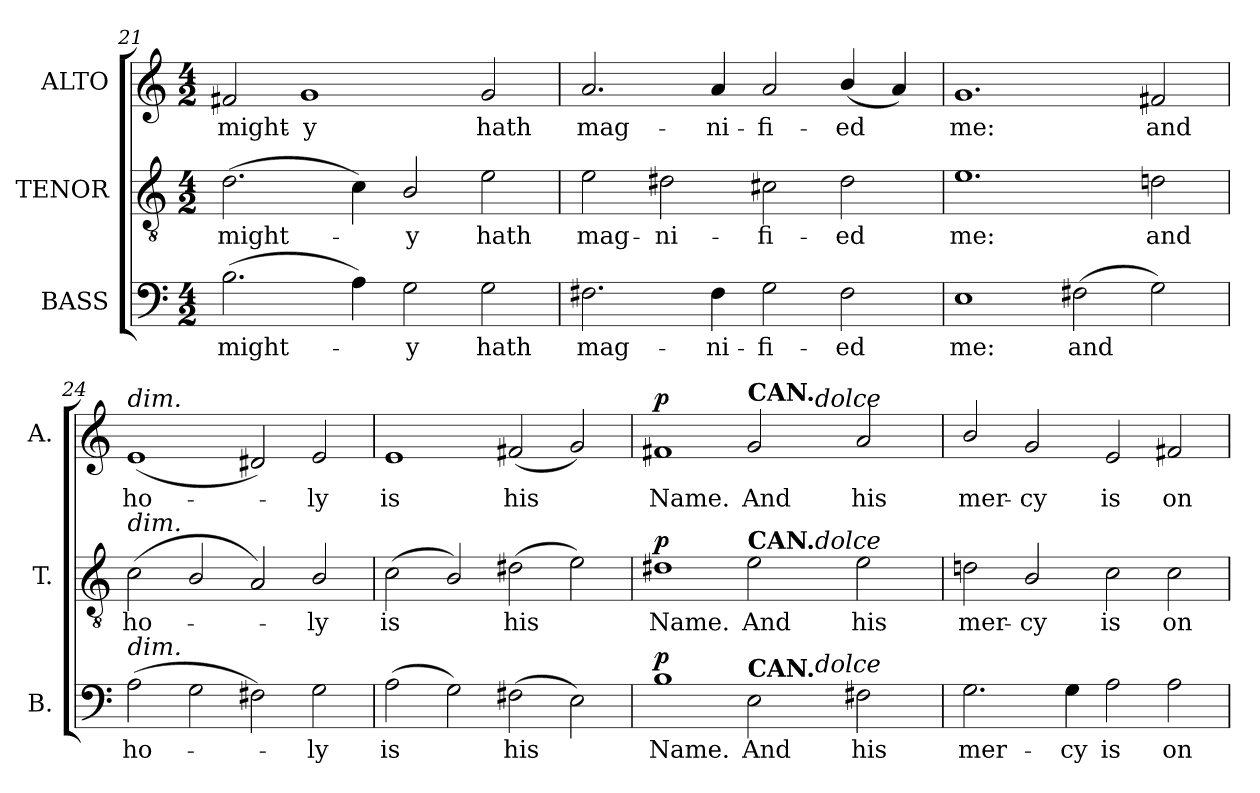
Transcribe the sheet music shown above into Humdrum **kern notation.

**kern	**text	**dynam	**kern	**text	**dynam	**kern	**text	**dynam
*part3	*part3	*part3	*part2	*part2	*part2	*part1	*part1	*part1
*staff3	*staff3	*staff3	*staff2	*staff2	*staff2	*staff1	*staff1	*staff1
*I"BASS	*	*	*I"TENOR	*	*	*I"ALTO	*	*
*I'B.	*	*	*I'T.	*	*	*I'A.	*	*
!!LO:LB:g=z
*clefF4	*	*	*clefGv2	*	*	*clefG2	*	*
*	*	*	*ITrd7c12	*	*	*	*	*
*k[]	*	*	*k[]	*	*	*k[]	*	*
*C:	*	*	*C:	*	*	*C:	*	*
*M4/2	*	*	*M4/2	*	*	*M4/2	*	*
=21	=21	=21	=21	=21	=21	=21	=21	=21
!	!LO:LY:b:color=#000000	!	!	!	!	!	!	!
!	!	!	!	!LO:LY:b:color=#000000	!	!	!	!
!	!	!	!	!	!	!	!LO:LY:b:color=#000000	!
(2.Bi\	might-	.	(2.Di\	might-	.	2f#i/	might-	.
!	!	!	!	!	!	!	!LO:LY:b:color=#000000	!
.	.	.	.	.	.	1gi	-y	.
4Ai\)	.	.	4Ci\)	.	.	.	.	.
!	!LO:LY:b:color=#000000	!	!	!	!	!	!	!
!	!	!	!	!LO:LY:b:color=#000000	!	!	!	!
2Gi\	-y	.	2BBi/	-y	.	.	.	.
!	!LO:LY:b:color=#000000	!	!	!	!	!	!	!
!	!	!	!	!LO:LY:b:color=#000000	!	!	!	!
!	!	!	!	!	!	!	!LO:LY:b:color=#000000	!
2Gi\	hath	.	2Ei\	hath	.	2gi/	hath	.
=22	=22	=22	=22	=22	=22	=22	=22	=22
!	!LO:LY:b:color=#000000	!	!	!	!	!	!	!
!	!	!	!	!LO:LY:b:color=#000000	!	!	!	!
!	!	!	!	!	!	!	!LO:LY:b:color=#000000	!
2.F#i\	mag-	.	2Ei\	mag-	.	2.ai/	mag-	.
!	!	!	!	!LO:LY:b:color=#000000	!	!	!	!
.	.	.	2D#Xi\	-ni-	.	.	.	.
!	!LO:LY:b:color=#000000	!	!	!	!	!	!	!
!	!	!	!	!	!	!	!LO:LY:b:color=#000000	!
4F#i\	-ni-	.	.	.	.	4ai/	-ni-	.
!	!LO:LY:b:color=#000000	!	!	!	!	!	!	!
!	!	!	!	!LO:LY:b:color=#000000	!	!	!	!
!	!	!	!	!	!	!	!LO:LY:b:color=#000000	!
2Gi\	-fi-	.	2C#Xi\	-fi-	.	2ai/	-fi-	.
!	!LO:LY:b:color=#000000	!	!	!	!	!	!	!
!	!	!	!	!LO:LY:b:color=#000000	!	!	!	!
!	!	!	!	!	!	!	!LO:LY:b:color=#000000	!
2F#i\	-ed	.	2D#i\	-ed	.	(4bi/	-ed	.
.	.	.	.	.	.	4ai/)	.	.
=23	=23	=23	=23	=23	=23	=23	=23	=23
!	!LO:LY:b:color=#000000	!	!	!	!	!	!	!
!	!	!	!	!LO:LY:b:color=#000000	!	!	!	!
!	!	!	!	!	!	!	!LO:LY:b:color=#000000	!
1Ei	me:	.	1.Ei	me:	.	1.gi	me:	.
!	!LO:LY:b:color=#000000	!	!	!	!	!	!	!
(2F#i\	and	.	.	.	.	.	.	.
!	!	!	!	!LO:LY:b:color=#000000	!	!	!	!
!	!	!	!	!	!	!	!LO:LY:b:color=#000000	!
2Gi\)	.	.	2Dni\	and	.	2f#i/	and	.
=24	=24	=24	=24	=24	=24	=24	=24	=24
!	!LO:LY:b:color=#000000	!	!	!	!	!	!	!
!	!	!	!	!LO:LY:b:color=#000000	!	!	!	!
!	!	!	!	!	!	!LO:TX:a:i:t=dim.	!	!
!	!	!	!LO:TX:a:i:t=dim.	!	!	!	!	!
!LO:TX:a:i:t=dim.	!	!	!	!	!	!	!	!
!	!	!	!	!	!	!	!LO:LY:b:color=#000000	!
(2Ai\	ho-	.	(2Ci\	ho-	.	(1ei	ho-	.
2Gi\	.	.	2BBi/	.	.	.	.	.
2F#i\)	.	.	2AAi/)	.	.	2d#Xi/)	.	.
!	!LO:LY:b:color=#000000	!	!	!	!	!	!	!
!	!	!	!	!LO:LY:b:color=#000000	!	!	!	!
!	!	!	!	!	!	!	!LO:LY:b:color=#000000	!
2Gi\	-ly	.	2BBi/	-ly	.	2ei/	-ly	.
!!LO:LB:g=z
=25	=25	=25	=25	=25	=25	=25	=25	=25
!	!LO:LY:b:color=#000000	!	!	!	!	!	!	!
!	!	!	!	!LO:LY:b:color=#000000	!	!	!	!
!	!	!	!	!	!	!	!LO:LY:b:color=#000000	!
(2Ai\	is	.	(2Ci\	is	.	1ei	is	.
2Gi\)	.	.	2BBi/)	.	.	.	.	.
!	!LO:LY:b:color=#000000	!	!	!	!	!	!	!
!	!	!	!	!LO:LY:b:color=#000000	!	!	!	!
!	!	!	!	!	!	!	!LO:LY:b:color=#000000	!
(2F#i\	his	.	(2D#Xi\	his	.	(2f#i/	his	.
2Ei\)	.	.	2Ei\)	.	.	2gi/)	.	.
=26	=26	=26	=26	=26	=26	=26	=26	=26
!	!LO:LY:b:color=#000000	!	!	!	!	!	!	!
!	!	!	!	!LO:LY:b:color=#000000	!	!	!	!
!	!	!	!	!	!	!	!LO:LY:b:color=#000000	!
*^	*	*	*^	*	*	*^	*	*
1Bi	1ryy	Name.	p	1D#Xi	1ryy	Name.	p	1f#i	1ryy	Name.	p
!	!	!LO:LY:b:color=#000000	!	!	!	!	!	!	!	!	!
!	!	!	!	!	!	!LO:LY:b:color=#000000	!	!	!	!	!
!	!	!	!	!	!	!	!	!LO:TX:a:B:t=CAN.	!	!	!
!	!	!	!	!LO:TX:a:B:t=CAN.	!	!	!	!	!	!	!
!LO:TX:a:B:t=CAN.	!	!	!	!	!	!	!	!	!	!	!
!	!	!	!	!	!	!	!	!	!	!LO:LY:b:color=#000000	!
2Ei\	8ryy	And	.	2Ei\	8ryy	And	.	2gi/	8ryy	And	.
.	16ryy	.	.	.	16ryy	.	.	.	16ryy	.	.
.	32ryy	.	.	.	32ryy	.	.	.	32ryy	.	.
.	64ryy	.	.	.	64ryy	.	.	.	64ryy	.	.
.	256..ryy	.	.	.	256..ryy	.	.	.	256..ryy	.	.
!	!	!	!	!	!	!	!	!	!LO:TX:a:i:t=dolce	!	!
!	!	!	!	!	!LO:TX:a:i:t=dolce	!	!	!	!	!	!
!	!LO:TX:a:i:t=dolce	!	!	!	!	!	!	!	!	!	!
.	2ryy	.	.	.	2ryy	.	.	.	2ryy	.	.
!	!	!LO:LY:b:color=#000000	!	!	!	!	!	!	!	!	!
!	!	!	!	!	!	!LO:LY:b:color=#000000	!	!	!	!	!
!	!	!	!	!	!	!	!	!	!	!LO:LY:b:color=#000000	!
2F#i\	.	his	.	2Ei\	.	his	.	2ai/	.	his	.
.	4ryy	.	.	.	4ryy	.	.	.	4ryy	.	.
.	128ryy	.	.	.	128ryy	.	.	.	128ryy	.	.
.	1024ryy	.	.	.	1024ryy	.	.	.	1024ryy	.	.
*v	*v	*	*	*	*	*	*	*v	*v	*	*
*	*	*	*v	*v	*	*	*	*	*
=27	=27	=27	=27	=27	=27	=27	=27	=27
*^	*	*	*^	*	*	*^	*	*
!	!	!LO:LY:b:color=#000000	!	!	!	!	!	!	!	!	!
*v	*v	*	*	*	*	*	*	*v	*v	*	*
*	*	*	*v	*v	*	*	*	*	*
*^	*	*	*^	*	*	*^	*	*
!	!	!	!	!	!	!LO:LY:b:color=#000000	!	!	!	!	!
*v	*v	*	*	*	*	*	*	*v	*v	*	*
*	*	*	*v	*v	*	*	*	*	*
*^	*	*	*^	*	*	*^	*	*
!	!	!	!	!	!	!	!	!	!	!LO:LY:b:color=#000000	!
*v	*v	*	*	*	*	*	*	*v	*v	*	*
*	*	*	*v	*v	*	*	*	*	*
2.Gi\	mer-	.	2Dni\	mer-	.	2bi/	mer-	.
!	!	!	!	!LO:LY:b:color=#000000	!	!	!	!
!	!	!	!	!	!	!	!LO:LY:b:color=#000000	!
.	.	.	2BBi/	-cy	.	2gi/	-cy	.
!	!LO:LY:b:color=#000000	!	!	!	!	!	!	!
4Gi\	-cy	.	.	.	.	.	.	.
!	!LO:LY:b:color=#000000	!	!	!	!	!	!	!
!	!	!	!	!LO:LY:b:color=#000000	!	!	!	!
!	!	!	!	!	!	!	!LO:LY:b:color=#000000	!
2Ai\	is	.	2Ci\	is	.	2ei/	is	.
!	!LO:LY:b:color=#000000	!	!	!	!	!	!	!
!	!	!	!	!LO:LY:b:color=#000000	!	!	!	!
!	!	!	!	!	!	!	!LO:LY:b:color=#000000	!
2Ai\	on	.	2Ci\	on	.	2f#i/	on	.
=	=	=	=	=	=	=	=	=
*-	*-	*-	*-	*-	*-	*-	*-	*-
